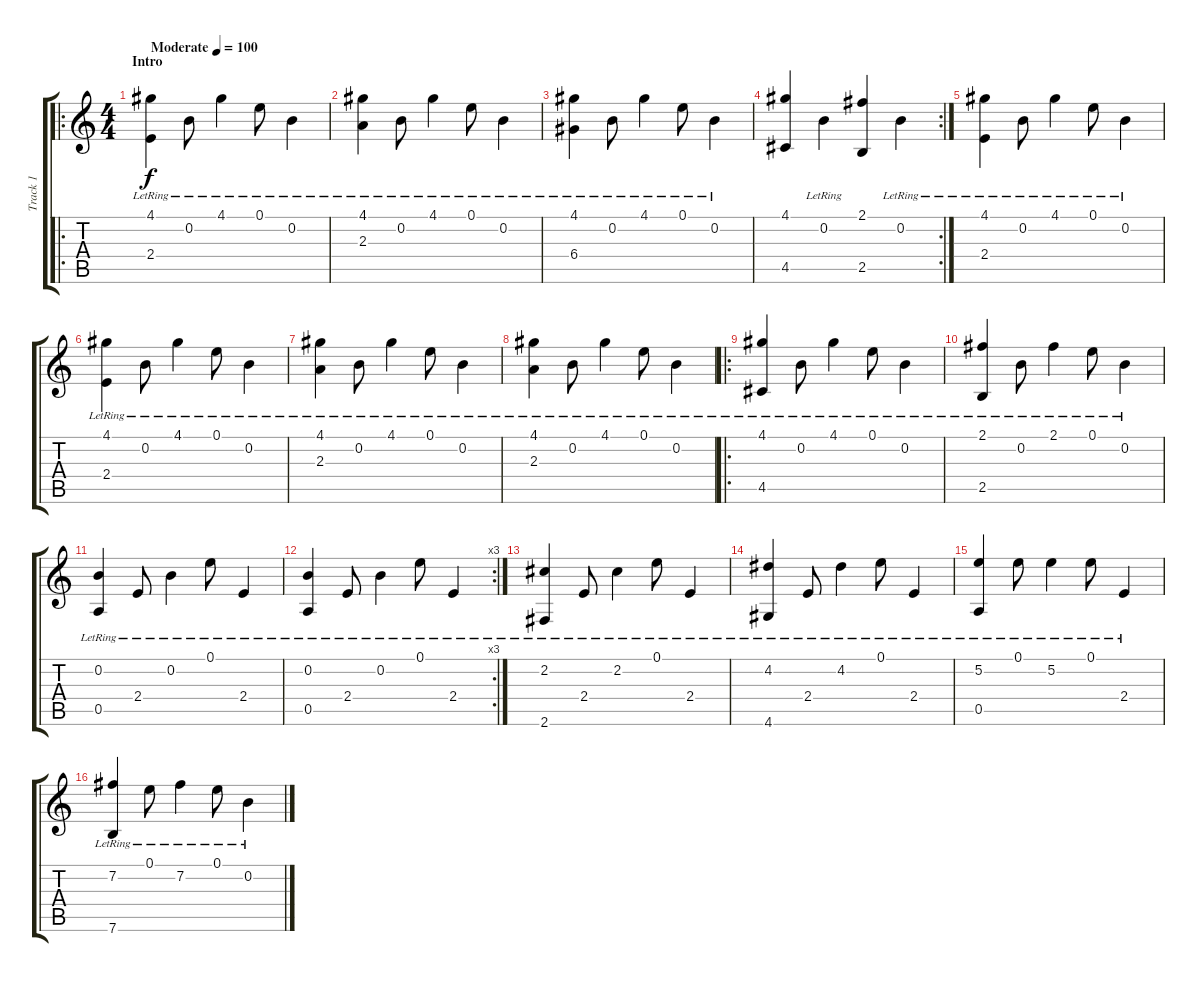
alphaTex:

\track ("Track 1" "Track 1") {instrument acousticguitarsteel}
\staff {score tabs}
\tuning (E4 B3 G3 D3 A2 E2) {hide}
\ro
\ts (4 4)
\section ("" "Intro")
\tempo (100 "Moderate")
\clef g2
\ks c
(4.1{lr} 2.4{lr}).4{dy f instrument acousticguitarsteel} 0.2{lr}.8 4.1{lr}.4 0.1{lr}.8 0.2{lr}.4 |
(4.1{lr} 2.3{lr}).4 0.2{lr}.8 4.1{lr}.4 0.1{lr}.8 0.2{lr}.4 |
(4.1{lr} 6.4{lr}).4 0.2{lr}.8 4.1{lr}.4 0.1{lr}.8 0.2{lr}.4 |
\rc 2
(4.1 4.5).4 0.2{lr}.4 (2.1 2.5).4 0.2{lr}.4 |
(4.1{lr} 2.4{lr}).4 0.2{lr}.8 4.1{lr}.4 0.1{lr}.8 0.2{lr}.4 |
(4.1{lr} 2.4{lr}).4 0.2{lr}.8 4.1{lr}.4 0.1{lr}.8 0.2{lr}.4 |
(4.1{lr} 2.3{lr}).4 0.2{lr}.8 4.1{lr}.4 0.1{lr}.8 0.2{lr}.4 |
(4.1{lr} 2.3{lr}).4 0.2{lr}.8 4.1{lr}.4 0.1{lr}.8 0.2{lr}.4 |
\ro
(4.1{lr} 4.5{lr}).4 0.2{lr}.8 4.1{lr}.4 0.1{lr}.8 0.2{lr}.4 |
(2.1{lr} 2.5{lr}).4 0.2{lr}.8 2.1{lr}.4 0.1{lr}.8 0.2{lr}.4 |
(0.2{lr} 0.5{lr}).4 2.4{lr}.8 0.2{lr}.4 0.1{lr}.8 2.4{lr}.4 |
\rc 3
(0.2{lr} 0.5{lr}).4 2.4{lr}.8 0.2{lr}.4 0.1{lr}.8 2.4{lr}.4 |
(2.2{lr} 2.6{lr}).4 2.4{lr}.8 2.2{lr}.4 0.1{lr}.8 2.4{lr}.4 |
(4.2{lr} 4.6{lr}).4 2.4{lr}.8 4.2{lr}.4 0.1{lr}.8 2.4{lr}.4 |
(5.2{lr} 0.5{lr}).4 0.1{lr}.8 5.2{lr}.4 0.1{lr}.8 2.4{lr}.4 |
(7.2{lr} 7.6{lr}).4 0.1{lr}.8 7.2{lr}.4 0.1{lr}.8 0.2{lr}.4
